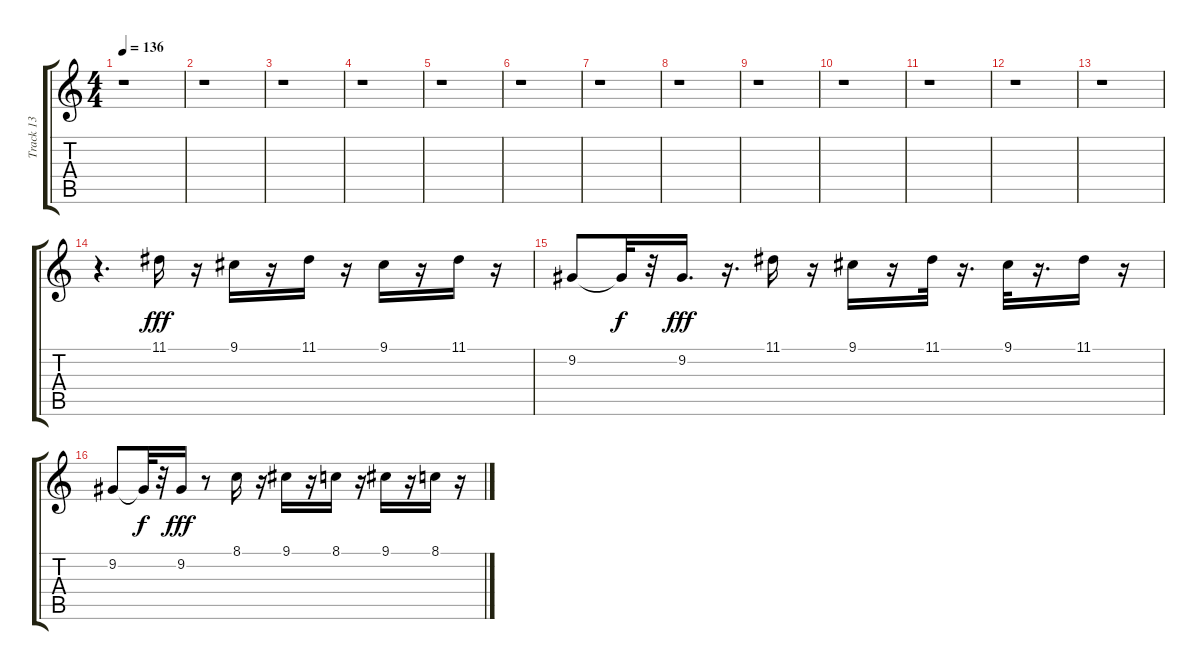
\track ("Track 13" "Track 13") {instrument pizzicatostrings}
\staff {score tabs}
\tuning (E4 B3 G3 D3 A2 E2) {hide}
\ts (4 4)
\tempo 136
\clef g2
\ks c
r.1{dy fff} |
r.1 |
r.1 |
r.1 |
r.1 |
r.1 |
r.1 |
r.1 |
r.1 |
r.1 |
r.1 |
r.1 |
r.1 |
r.4{d} 11.1.16 r.16 9.1.16 r.16 11.1.16 r.16 9.1.16 r.16 11.1.16 r.16 |
9.2.8 9.2{t}.32{dy f} r.32 9.2.16{d dy fff} r.16{d} 11.1.16 r.16 9.1.16 r.16 11.1.32 r.16{d} 9.1.32 r.16{d} 11.1.16 r.16 |
9.2.8 9.2{t}.32{dy f} r.32 9.2.16{dy fff} r.8 8.1.16 r.16 9.1.16 r.16 8.1.16 r.16 9.1.16 r.16 8.1.16 r.16
